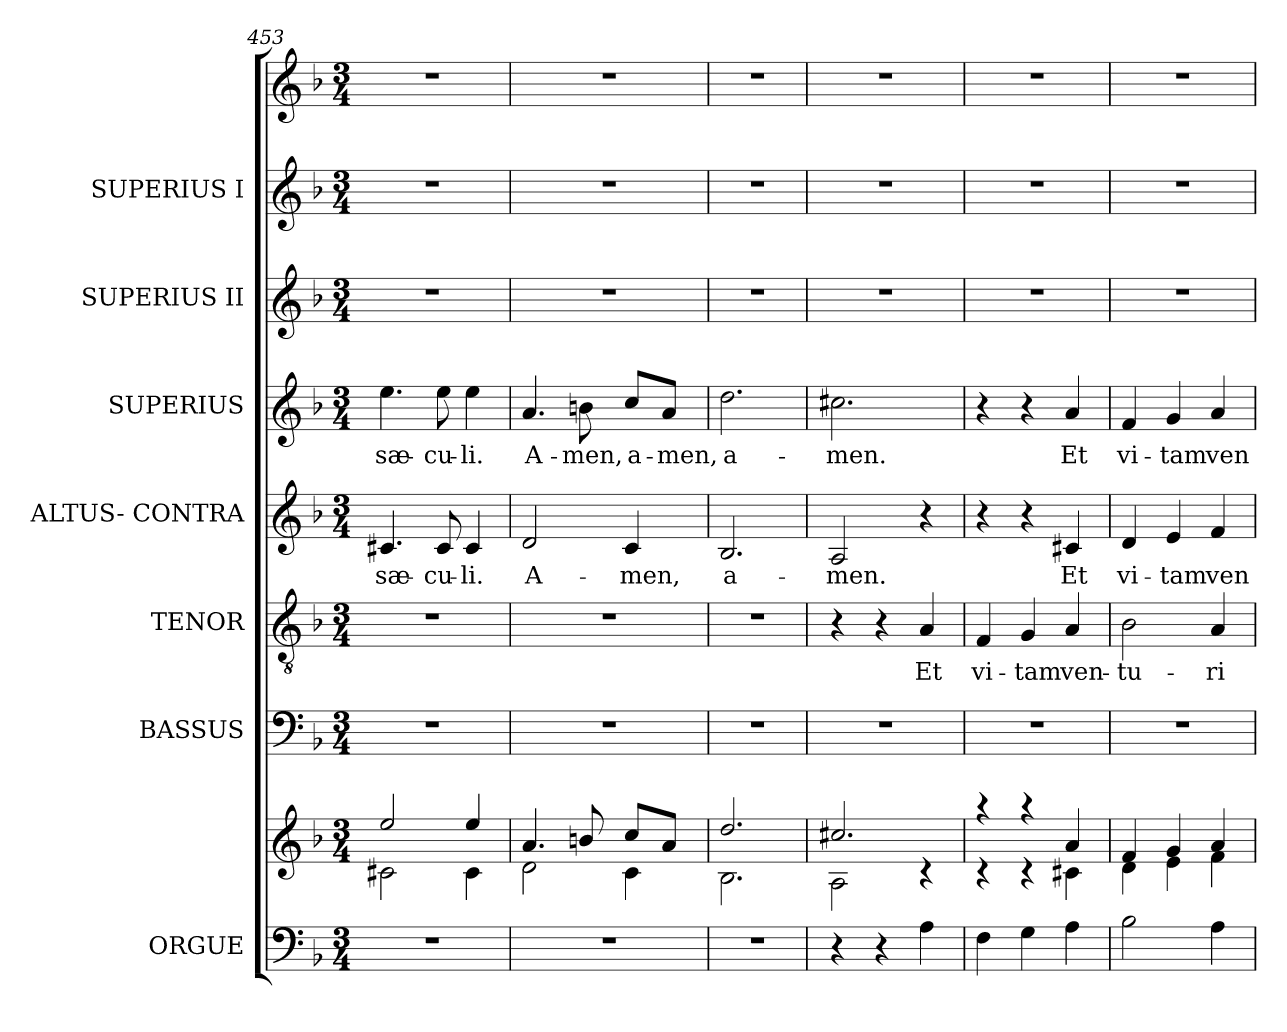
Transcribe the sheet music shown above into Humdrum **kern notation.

**kern	**kern	**kern	**kern	**text	**kern	**text	**kern	**text	**kern	**kern	**kern
*part8	*part8	*part7	*part6	*part6	*part5	*part5	*part4	*part4	*part3	*part2	*part1
*staff9	*staff8	*staff7	*staff6	*staff6	*staff5	*staff5	*staff4	*staff4	*staff3	*staff2	*staff1
*I"ORGUE	*	*I"BASSUS	*I"TENOR	*	*I"ALTUS- CONTRA	*	*I"SUPERIUS	*	*I"SUPERIUS II	*I"SUPERIUS I	*
*	*	*	*	*	*	*	*	*	*I'S II	*I'S I	*
*clefF4	*clefG2	*clefF4	*clefGv2	*	*clefG2	*	*clefG2	*	*clefG2	*clefG2	*clefG2
*k[b-]	*k[b-]	*k[b-]	*k[b-]	*	*k[b-]	*	*k[b-]	*	*k[b-]	*k[b-]	*k[b-]
*d:	*d:	*d:	*d:	*	*d:	*	*d:	*	*d:	*d:	*d:
*M3/4	*M3/4	*M3/4	*M3/4	*	*M3/4	*	*M3/4	*	*M3/4	*M3/4	*M3/4
=453	=453	=453	=453	=453	=453	=453	=453	=453	=453	=453	=453
*	*^	*	*	*	*	*	*	*	*	*	*
!	!	!	!	!	!	!	!LO:LY:b	!	!LO:LY:b	!	!	!
2.r	2ee/	2c#X\	2.r	2.r	.	4.c#X/	sæ-	4.ee\	sæ-	2.r	2.r	2.r
!	!	!	!	!	!	!	!LO:LY:b	!	!LO:LY:b	!	!	!
.	.	.	.	.	.	8c#/	-cu-	8ee\	-cu-	.	.	.
!	!	!	!	!	!	!	!LO:LY:b	!	!LO:LY:b	!	!	!
.	4ee/	4c#\	.	.	.	4c#/	-li.	4ee\	-li.	.	.	.
=454	=454	=454	=454	=454	=454	=454	=454	=454	=454	=454	=454	=454
!	!	!	!	!	!	!	!LO:LY:b	!	!LO:LY:b	!	!	!
2.r	4.a/	2d\	2.r	2.r	.	2d/	A-	4.a/	A-	2.r	2.r	2.r
!	!	!	!	!	!	!	!	!	!LO:LY:b	!	!	!
.	8bn/	.	.	.	.	.	.	8bn\	-men,	.	.	.
!	!	!	!	!	!	!	!LO:LY:b	!	!LO:LY:b	!	!	!
.	8cc/L	4c\	.	.	.	4c/	-men,	8cc/L	a-	.	.	.
!	!	!	!	!	!	!	!	!	!LO:LY:b	!	!	!
.	8a/J	.	.	.	.	.	.	8a/J	-men,	.	.	.
!!LO:LB:g=z
=455	=455	=455	=455	=455	=455	=455	=455	=455	=455	=455	=455	=455
!	!	!	!	!	!	!	!LO:LY:b	!	!LO:LY:b	!	!	!
2.r	2.dd/	2.B-\	2.r	2.r	.	2.B-/	a-	2.dd\	a-	2.r	2.r	2.r
=456	=456	=456	=456	=456	=456	=456	=456	=456	=456	=456	=456	=456
!	!	!	!	!	!	!	!LO:LY:b	!	!LO:LY:b	!	!	!
4r	2.cc#X/	2A\	2.r	4r	.	2A/	-men.	2.cc#X\	-men.	2.r	2.r	2.r
4r	.	.	.	4r	.	.	.	.	.	.	.	.
!	!	!	!	!	!LO:LY:b	!	!	!	!	!	!	!
4A\	.	4rc	.	4A/	Et	4r	.	.	.	.	.	.
=457	=457	=457	=457	=457	=457	=457	=457	=457	=457	=457	=457	=457
!	!	!	!	!	!LO:LY:b	!	!	!	!	!	!	!
4F\	4raa	4rc	2.r	4F/	vi-	4r	.	4r	.	2.r	2.r	2.r
!	!	!	!	!	!LO:LY:b	!	!	!	!	!	!	!
4G\	4raa	4rc	.	4G/	-tam	4r	.	4r	.	.	.	.
!	!	!	!	!	!LO:LY:b	!	!LO:LY:b	!	!LO:LY:b	!	!	!
4A\	4a/	4c#X\	.	4A/	ven-	4c#X/	Et	4a/	Et	.	.	.
=458	=458	=458	=458	=458	=458	=458	=458	=458	=458	=458	=458	=458
!	!	!	!	!	!LO:LY:b	!	!LO:LY:b	!	!LO:LY:b	!	!	!
2B-\	4f/	4d\	2.r	2B-\	-tu-	4d/	vi-	4f/	vi-	2.r	2.r	2.r
!	!	!	!	!	!	!	!LO:LY:b	!	!LO:LY:b	!	!	!
.	4g/	4e\	.	.	.	4e/	-tam	4g/	-tam	.	.	.
!	!	!	!	!	!LO:LY:b	!	!LO:LY:b	!	!LO:LY:b	!	!	!
4A\	4a/	4f\	.	4A/	-ri	4f/	ven-	4a/	ven-	.	.	.
*	*v	*v	*	*	*	*	*	*	*	*	*	*
=	=	=	=	=	=	=	=	=	=	=	=
*-	*-	*-	*-	*-	*-	*-	*-	*-	*-	*-	*-
